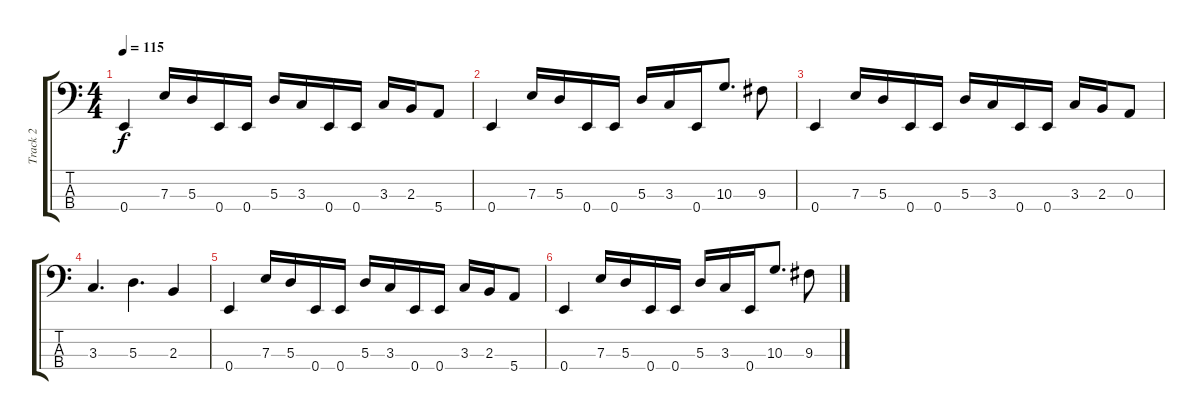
\track ("Track 2" "Track 2") {instrument electricbassfinger}
\staff {score tabs}
\tuning (G2 D2 A1 E1) {hide}
\ts (4 4)
\tempo 115
\clef f4
\ks c
0.4.4{dy f} 7.3.16 5.3.16 0.4.16 0.4.16 5.3.16 3.3.16 0.4.16 0.4.16 3.3.16 2.3.16 5.4.8 |
0.4.4 7.3.16 5.3.16 0.4.16 0.4.16 5.3.16 3.3.16 0.4.16 10.3.8{d} 9.3.8 |
0.4.4 7.3.16 5.3.16 0.4.16 0.4.16 5.3.16 3.3.16 0.4.16 0.4.16 3.3.16 2.3.16 0.3.8 |
3.3.4{d} 5.3.4{d} 2.3.4 |
0.4.4 7.3.16 5.3.16 0.4.16 0.4.16 5.3.16 3.3.16 0.4.16 0.4.16 3.3.16 2.3.16 5.4.8 |
0.4.4 7.3.16 5.3.16 0.4.16 0.4.16 5.3.16 3.3.16 0.4.16 10.3.8{d} 9.3.8
